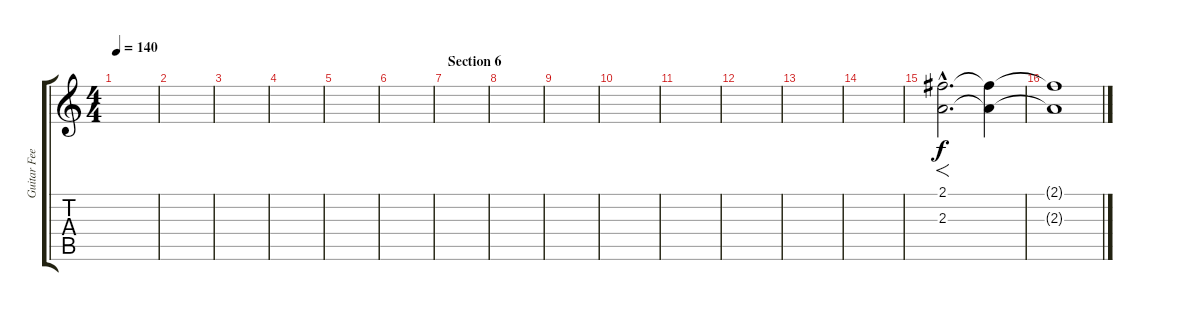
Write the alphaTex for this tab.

\track ("Guitar Feedback" "Guitar Fee") {instrument guitarharmonics}
\staff {score tabs}
\tuning (E4 B3 G3 D3 A2 E2) {hide}
\ts (4 4)
\tempo 140
\clef g2
\ks c
|
|
|
|
|
|
\section ("" "Section 6")
|
|
|
|
|
|
|
|
(2.1{hac} 2.3{hac}).2{f d balance 0} (2.1{t} 2.3{t}).4 |
(2.1{t} 2.3{t}).1{balance 8}
